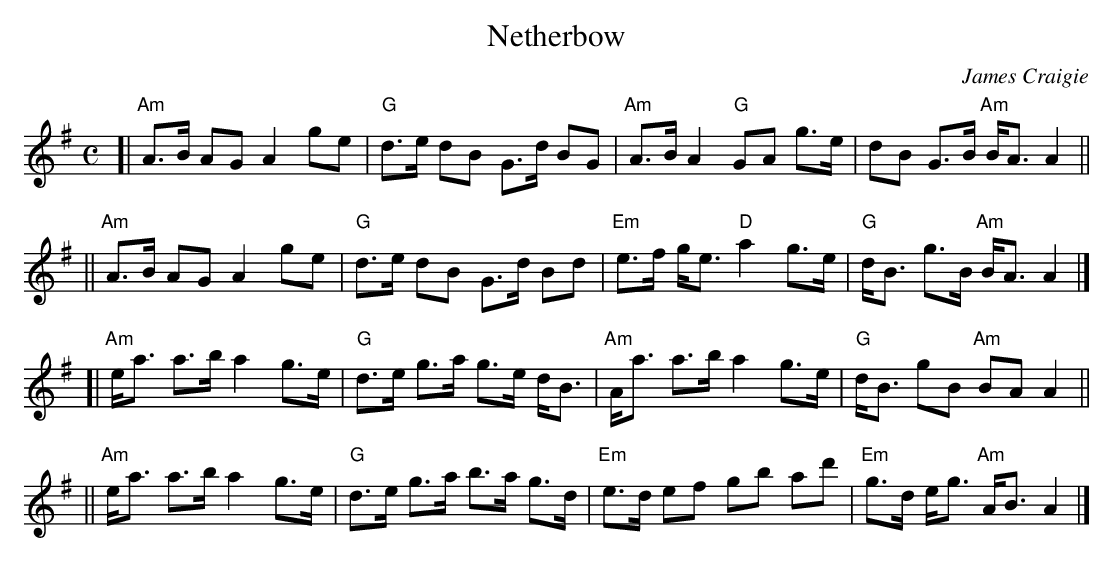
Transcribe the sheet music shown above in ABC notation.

X:1
T: Netherbow
C: James Craigie
M: C
L: 1/8
K: Ador
[| "Am"A>B AG  A2 ge  | "G"d>e dB  G>d BG  | "Am"A>B A2  "G"GA g>e |    dB  G>B "Am"B<A A2 ||
|| "Am"A>B AG  A2 ge  | "G"d>e dB  G>d Bd  | "Em"e>f g<e "D"a2 g>e | "G"d<B g>B "Am"B<A A2 |]
[| "Am"e<a a>b a2 g>e | "G"d>e g>a g>e d<B | "Am"A<a a>b    a2 g>e | "G"d<B gB  "Am"BA  A2 ||
|| "Am"e<a a>b a2 g>e | "G"d>e g>a b>a g>d | "Em"e>d ef     gb ad' |"Em"g>d e<g "Am"A<B A2 |]
